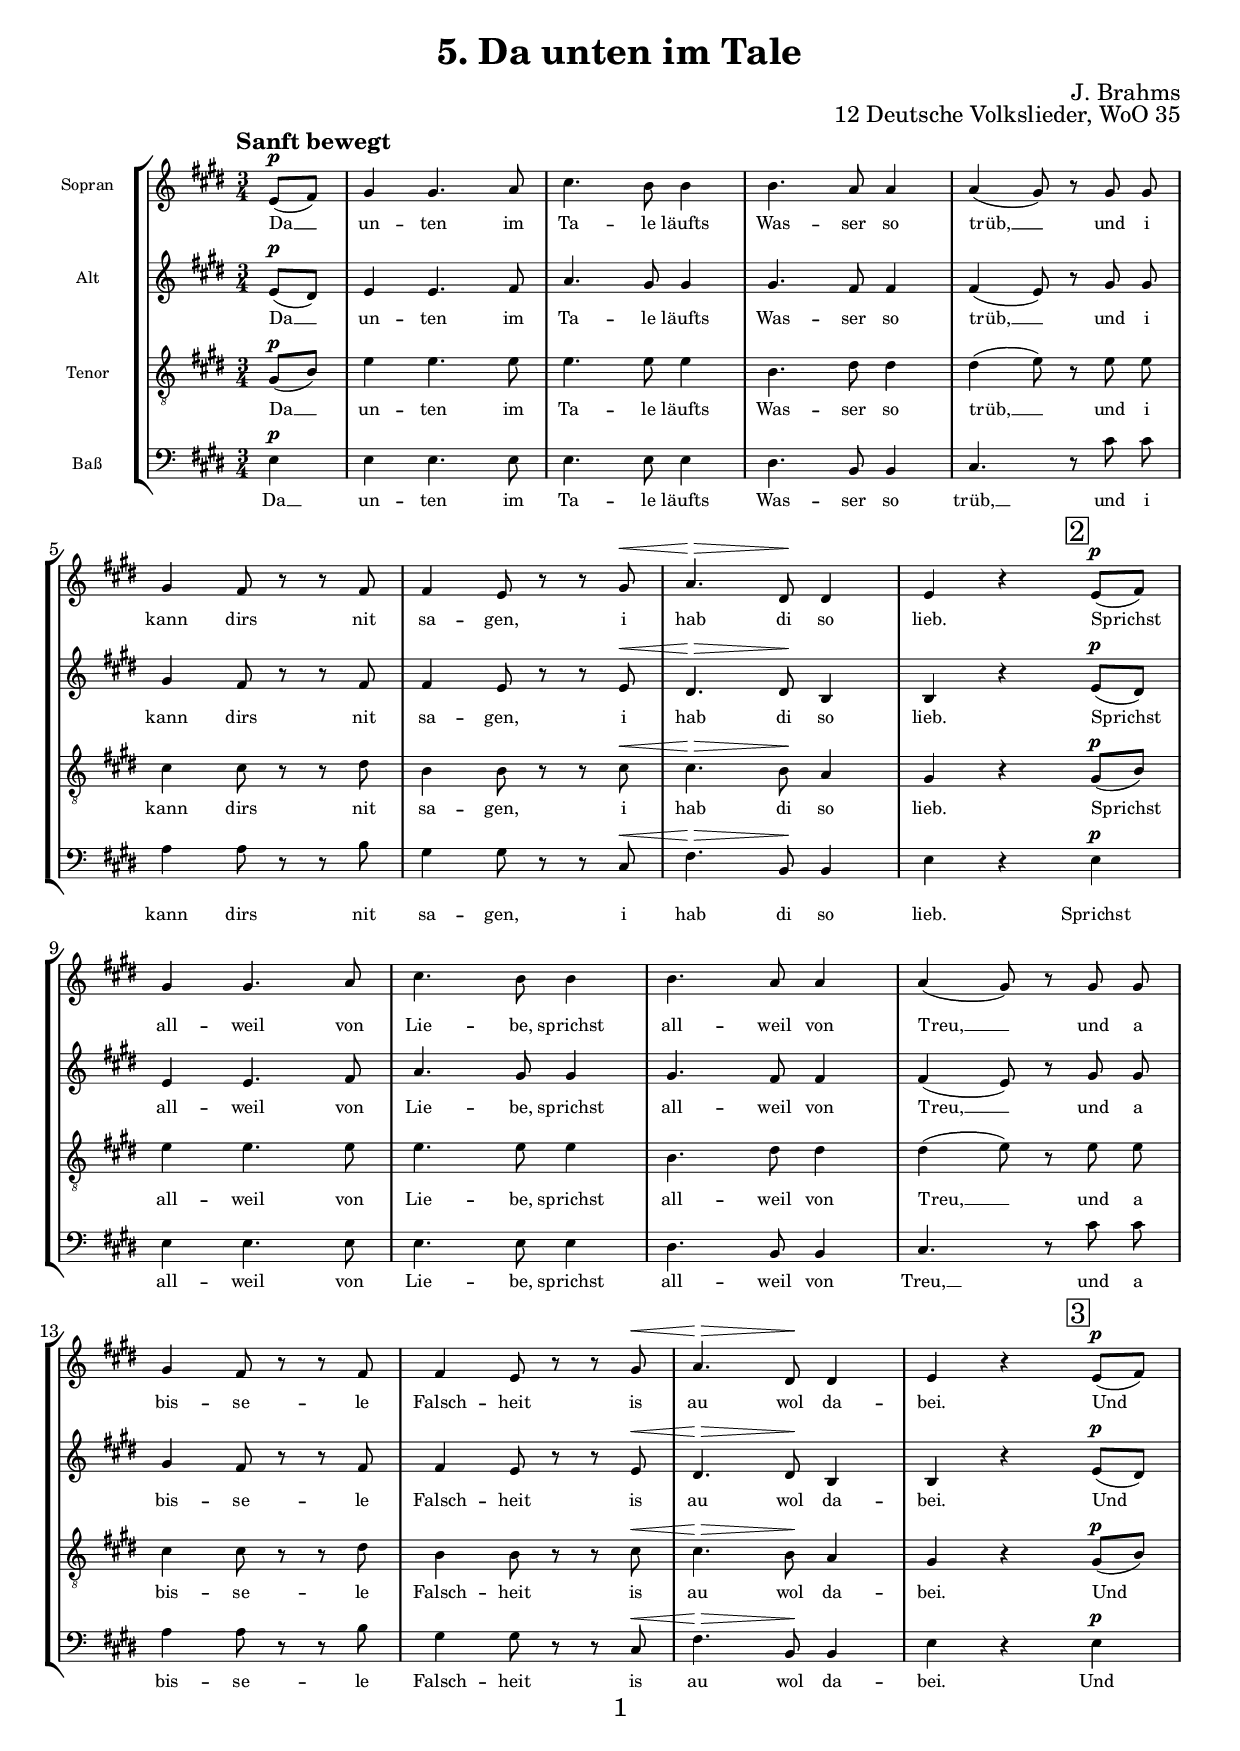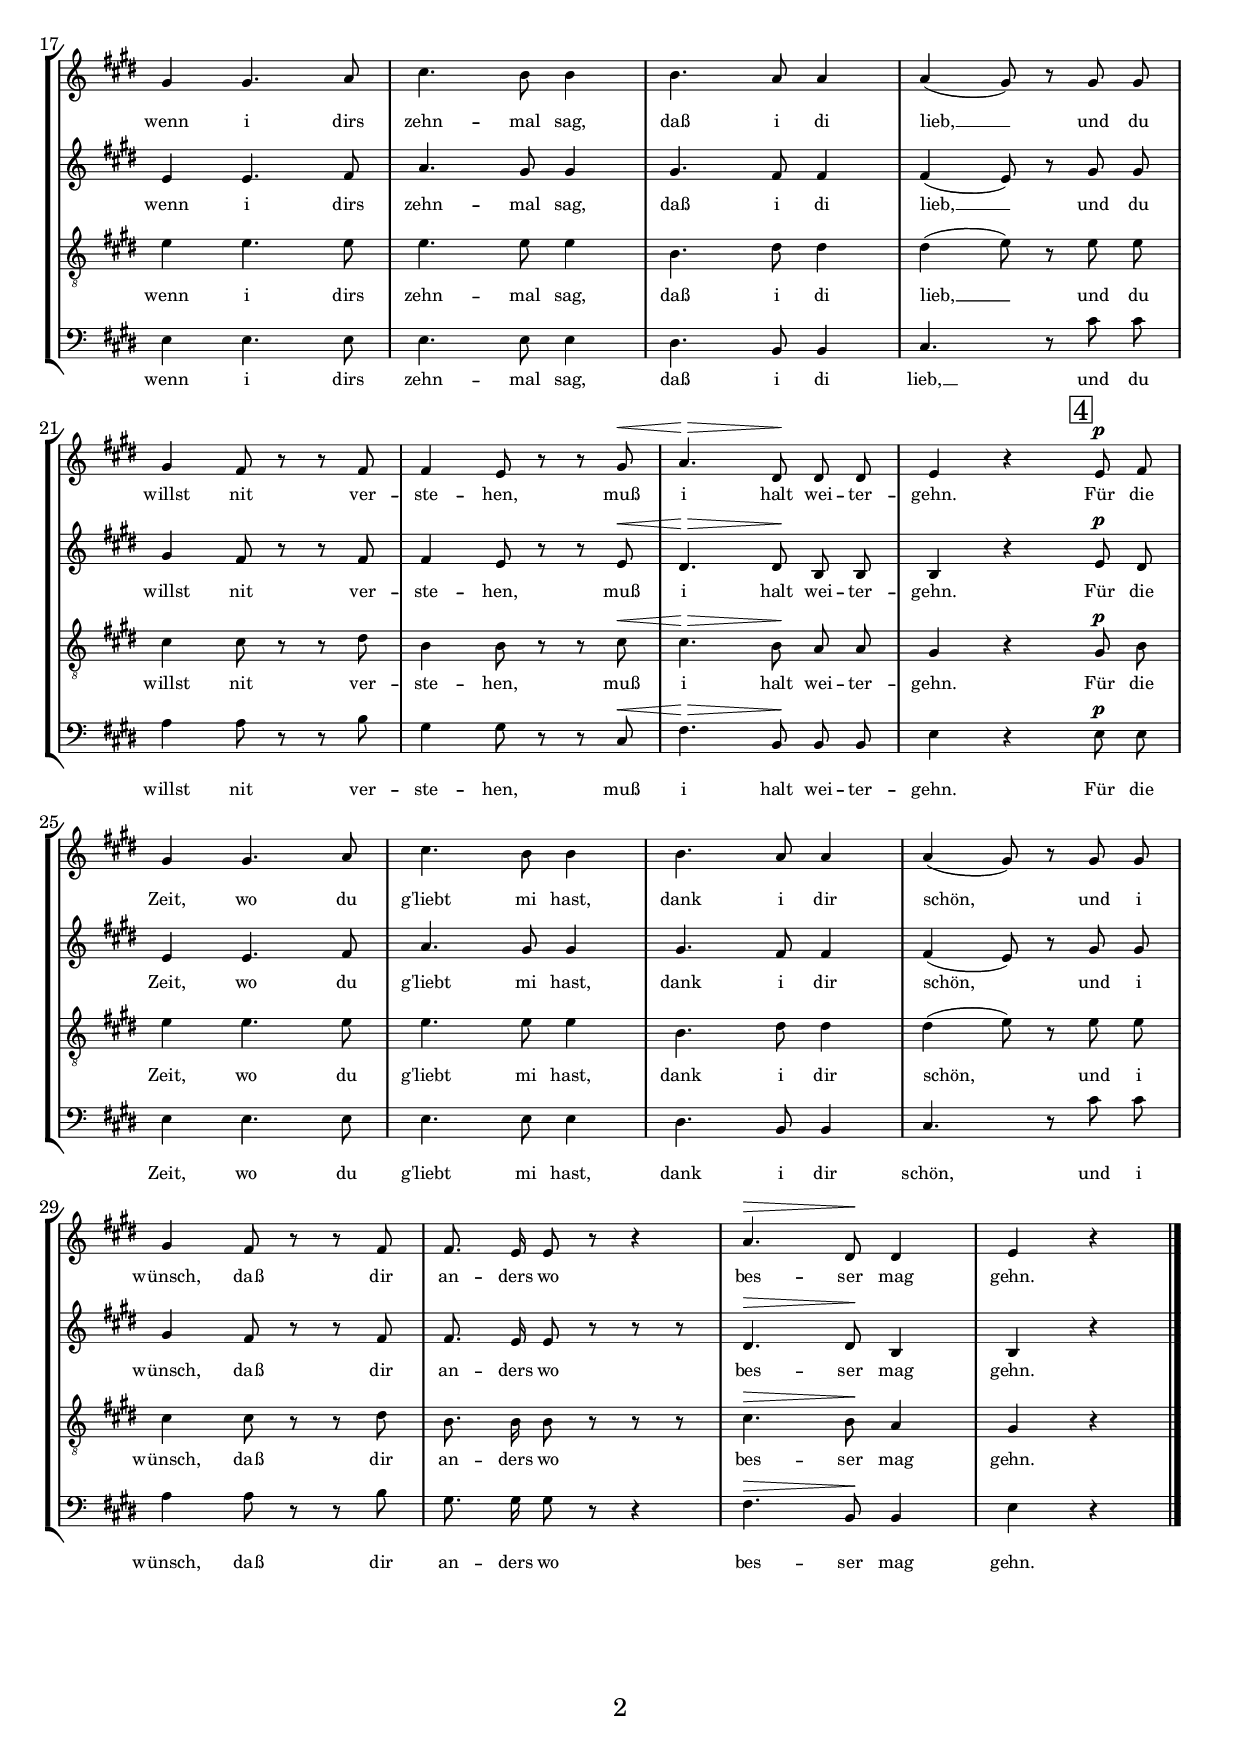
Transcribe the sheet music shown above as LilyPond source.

\version "2.21.0"

\pointAndClickOn

breakFourStaves = \break
noBreakTwoStaves = ""

\paper {
  %annotate-spacing = ##t
  oddHeaderMarkup = \markup ""
  evenHeaderMarkup = \markup ""
  oddFooterMarkup = \markup \fill-line {
    "" 
    \fontsize #1 
    \fromproperty #'page:page-number-string
    ""
  }
 evenFooterMarkup = \markup \fill-line {
   "" 
   \fontsize #1 
   \fromproperty #'page:page-number-string
   ""
 }

  paper-width = 20.99\cm
  paper-height = 29.7\cm
%  top-margin = 1.49\cm
%  bottom-margin = 1.0\cm
%  left-margin = 1.49\cm
%  right-margin = 1.49\cm
  between-system-space = 2.0\cm
  page-top-space = 0.96\cm
  systems-per-page = 4
}

\header {
  title = "5. Da unten im Tale"
  opus = "12 Deutsche Volkslieder, WoO 35"
  composer = "J. Brahms"
}

SopranoMusic = \relative c' {
  \autoBeamOff
  \clef "treble" \key e \major  \time 3/4
  \tempo "Sanft bewegt"
  % 1.
  \partial 4
  e8[(\p fis]) |
  gis4 gis4. a8 |
  cis4. b8 b4 |
  b4. a8 a4 |
  a4( gis8) r8 gis gis |
  gis4 fis8 r r fis |
  fis4 e8 r r gis\< |
  \noBreakTwoStaves
  a4.\> dis,8 \! dis4 |
  e r
  % 2.
  \mark \markup{\box{"2"}}
  e8[(\p fis]) | 
  \breakFourStaves
  gis4 gis4. a8 |
  cis4. b8 b4 |
  b4. a8 a4 |
  a4( gis8) r8 gis gis |
  \breakFourStaves
  gis4 fis8 r r fis |
  fis4 e8 r r gis\< |
  a4.\> dis,8 \! dis4 |
  e r
  % 3.
  \mark \markup{\box{"3"}}
  e8[(\p fis]) |
  \breakFourStaves
  gis4 gis4. a8 |
  cis4. b8 b4 |
  b4. a8 a4 |
  a4( gis8) r8 gis gis |
  \breakFourStaves
  gis4 fis8 r r fis |
 
  fis4 e8 r r gis\< |
  a4.\> dis,8\! dis dis\! |
  e4 r
  % 4.
  \mark \markup{\box{"4"}}
  e8\p fis |
  \breakFourStaves
  gis4 gis4. a8 |
  cis4. b8 b4 |
  b4. a8 a4 |
  a4( gis8) r8 gis gis |
  \breakFourStaves
  gis4 fis8 r r fis |
  fis8. e16 e8 r r4 |
  a4.\> dis,8 \! dis4 |
  e r \bar "|."
  
}


AltoMusic = \relative c' {
  \autoBeamOff
  \clef "treble" \key e \major  \time 3/4
  % 1.
  \partial 4
  e8[(\p dis]) |
  e4 e4. fis8 |
  a4. gis8 gis4 |
  gis4. fis8 fis4 |
  fis4( e8) r gis gis |
  gis4 fis8 r r fis |
  fis4 e8 r r e\< |
  dis4.\> dis8\! b4 |
  b4 r
  % 2.
  e8[(\p dis]) |
  e4 e4. fis8 |
  a4. gis8 gis4 |
  gis4. fis8 fis4 |
  fis4( e8) r gis gis |
  gis4 fis8 r r fis |
  fis4 e8 r r e\< |
  dis4.\> dis8\! b4 |
  b4 r
  % 3.
  \mark \markup{\box{"4"}}
  e8[(\p dis]) |
  e4 e4. fis8 |
  a4. gis8 gis4 |
  gis4. fis8 fis4 |
  fis4( e8) r gis gis |
  gis4 fis8 r r fis |
  fis4 e8 r r e\< |
  dis4.\> dis8\! b b |
  b4 r
  % 4.
  e8\p dis |
  e4 e4. fis8 |
  a4. gis8 gis4 |
  gis4. fis8 fis4 |
  fis4( e8) r gis gis |
  gis4 fis8 r r fis |
  fis8. e16 e8 r r r |
  dis4.\> dis8\! b4 |
  b4 r \bar "|."
}


TenorMusic = \relative c' {
  \autoBeamOff
  \clef "treble_8" \key e \major  \time 3/4
  % 1.
  \partial 4
  gis8[(\p b]) |
  e4 e4. e8 |
  e4. e8 e4 |
  b4. dis8 dis4  |
  dis( e8) r8 e e |
  cis4 cis8 r r dis |
  b4 b8 r r cis \<|
  cis4.\> b8\! a4 |
  gis 4 r
  % 2.
  gis8[(\p b]) |
  e4 e4. e8 |
  e4. e8 e4 |
  b4. dis8 dis4  |
  dis( e8) r8 e e |
  cis4 cis8 r r dis |
  b4 b8 r r cis \<|
  cis4.\> b8\! a4 |
  gis 4 r
  % 3.
  gis8[(\p b]) |
  e4 e4. e8 |
  e4. e8 e4 |
  b4. dis8 dis4  |
  dis( e8) r8 e e |
  cis4 cis8 r r dis |
  b4 b8 r r cis \<|
  cis4.\> b8\! a a |
  gis 4 r
  % 4.
  gis8\p b |
  e4 e4. e8 |
  e4. e8 e4 |
  b4. dis8 dis4  |
  dis( e8) r8 e e |
  cis4 cis8 r r dis |
  b8. b16 b8 r r r |
  cis4.\> b8\! a4 |
  gis 4 r \bar  "|."
}

BassMusic = \relative c {
  \autoBeamOff
  \clef "bass" \key e \major  \time 3/4
  % 1.
  \partial 4
  e4 \p|
  e e4. e8 |
  e4. e8 e4 |
  dis4. b8 b4 |
  cis4. r8 cis'8 cis |
  a4 a8 r r b8 |
  gis4 gis8 r r cis,\< |
  fis4.\> b,8\! b4 |
  e4 r
  % 2.
  e4\p |
  e e4. e8 |
  e4. e8 e4 |
  dis4. b8 b4 |
  cis4. r8 cis'8 cis |
  a4 a8 r r b8 |
  gis4 gis8 r r cis,\< |
  fis4.\> b,8\! b4 |
  e4 r
  % 3.
  e4\p |
  e e4. e8 |
  e4. e8 e4 |
  dis4. b8 b4 |
  cis4. r8 cis'8 cis |
  a4 a8 r r b8 |
  gis4 gis8 r r cis,\< |
  fis4.\> b,8\! b b |
  e4 r
  % 4.
  e8\p e |
  e4 e4. e8 |
  e4. e8 e4 |
  dis4. b8 b4 |
  cis4. r8 cis'8 cis |
  a4 a8 r r b8 |
  gis8. gis16 gis8 r r4 |
  fis4.\> b,8\! b4 |
  e4 r  \bar "|."
}

Gedicht = \lyricmode {
  Da __ un -- ten im Ta -- le läufts Was -- ser so  trüb, __ 
  und i kann dirs nit sa -- gen, i hab di so lieb.
 
  Sprichst all -- weil von Lie -- be, sprichst all -- weil von Treu, __ 
  und a bis -- se -- le Falsch -- heit is au wol da -- bei.
 
  Und  wenn i dirs zehn -- mal sag, daß i di lieb, __ 
  und du willst nit ver -- ste -- hen, muß i halt wei -- ter -- gehn.
 
  Für die Zeit, wo du g'liebt mi hast, dank i dir schön,
  und i wünsch, daß dir an -- ders -- wo bes -- ser mag gehn.
 
}



\score {
 \new StaffGroup \with {
         fontSize = #-3
      \override StaffSymbol.staff-space = #(magstep -3)
      \override StaffSymbol.thickness = #(magstep -3)  
      \override Hairpin.to-barline = ##f
 }
 <<
   \new Staff
   <<
     \set Staff.instrumentName = "Sopran"
     \context Staff
     <<
       \context Voice = SopranoVoice \dynamicUp {\SopranoMusic}
       \new Lyrics \lyricsto "SopranoVoice" \Gedicht
     >>
   >>
   \new Staff
   <<
     \set Staff.instrumentName = "Alt"
     \context Staff
     <<
       \context Voice =  AltoVoice \dynamicUp {\AltoMusic}
       \new Lyrics \lyricsto "AltoVoice" \Gedicht
     >>
   >>
   \new Staff
   <<
     \set Staff.instrumentName = "Tenor"
     \context Staff
     <<
       \context Voice = TenorVoice \dynamicUp {\TenorMusic}
       \new Lyrics \lyricsto "TenorVoice" \Gedicht
     >>
   >>
   \new Staff
   <<
     \set Staff.instrumentName = "Baß"
     \context Staff
     <<
       \context Voice = BassVoice \dynamicUp {\BassMusic}
       \new Lyrics \lyricsto "BassVoice" \Gedicht
     >>
   >>
 >>
}
  